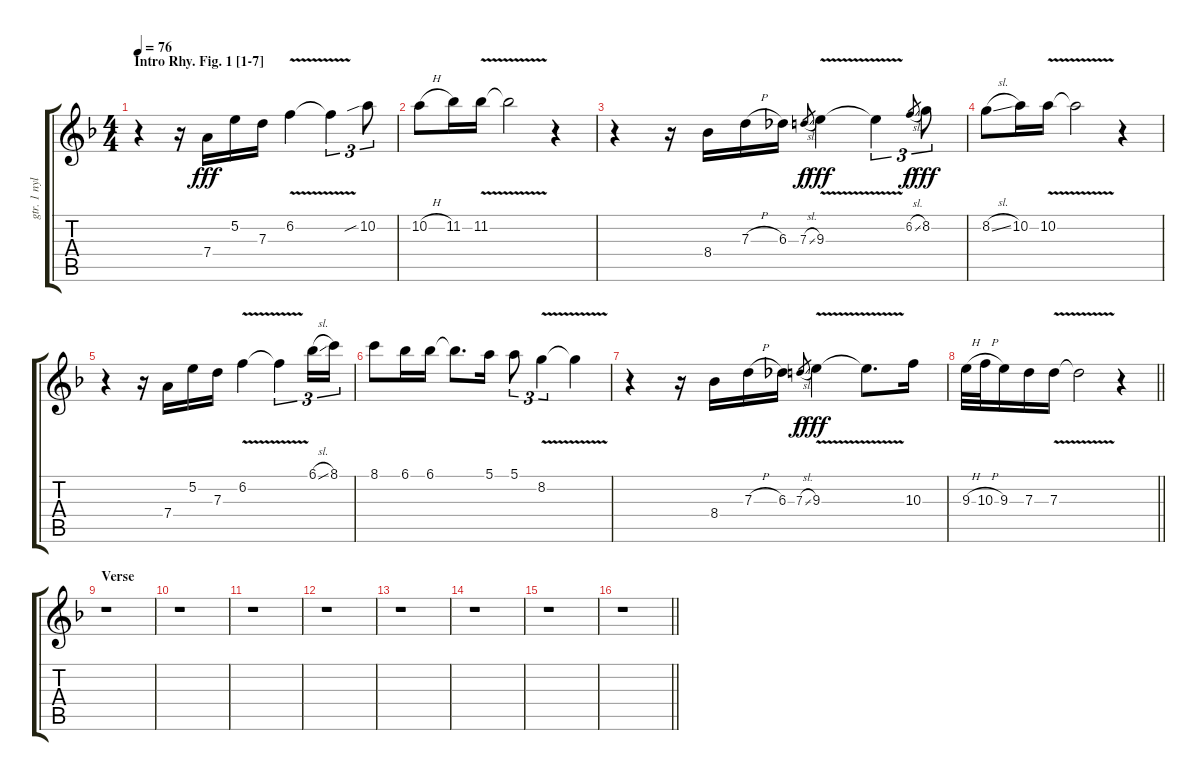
\track ("gtr. 1 nylon" "gtr. 1 nyl") {instrument acousticguitarnylon}
\staff {score tabs}
\tuning (E4 B3 G3 D3 A2 E2) {hide}
\ts (4 4)
\section ("" "Intro Rhy. Fig. 1 [1-7]")
\tempo 76
\clef g2
\ks f
r.4{dy fff instrument acousticguitarnylon} r.16 7.4.16 5.2.16 7.3.16 6.2{v}.4 6.2{v t}.4{tu (3 2)} 10.2{sib}.8{tu (3 2)} |
10.2{h}.8 11.2.16 11.2{v}.16 11.2{v t}.2 r.4 |
r.4 r.16 8.4.16 7.3{h}.16 6.3.16 7.3{sl}.8{gr dy f} 9.3{v}.4{dy fff} 9.3{v t}.4{tu (3 2)} 6.2{sl}.8{gr dy f} 8.2.8{tu (3 2) dy fff} |
8.2{sl}.8 10.2.16 10.2{v}.16 10.2{v t}.2 r.4 |
r.4 r.16 7.4.16 5.2.16 7.3.16 6.2{v}.4 6.2{v t}.4{tu (3 2)} 6.1{sl}.16{tu (3 2)} 8.1.16{tu (3 2)} |
8.1.8 6.1.16 6.1.16 6.1{t}.8{d} 5.1.16 5.1.8{tu (3 2)} 8.2{v}.4{tu (3 2)} 8.2{v t}.4 |
r.4 r.16 8.4.16 7.3{h}.16 6.3.16 7.3{sl}.8{gr dy f} 9.3{v}.4{dy fff} 9.3{v t}.8{d} 10.3.16 |
\barLineRight lightlight
9.3{h}.32 10.3{h}.32 9.3.16 7.3.16 7.3{v}.16 7.3{v t}.2 r.4 |
\section ("" "Verse")
r.1 |
r.1 |
r.1 |
r.1 |
r.1 |
r.1 |
r.1 |
\barLineRight lightlight
r.1
